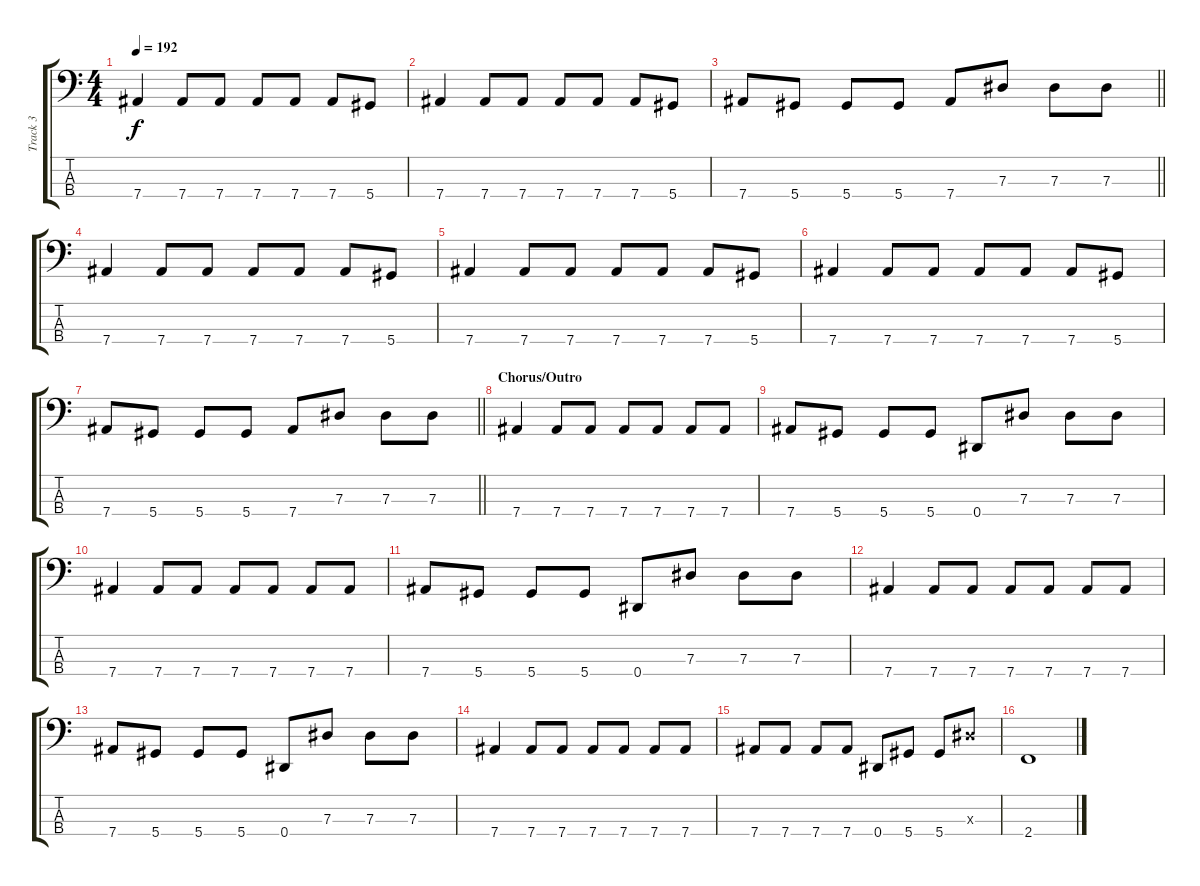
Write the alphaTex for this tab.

\track ("Track 3" "Track 3") {instrument electricbassfinger}
\staff {score tabs}
\tuning (Gb2 Db2 Ab1 Eb1) {hide}
\ts (4 4)
\tempo 192
\clef f4
\ks c
7.4.4{dy f} 7.4.8 7.4.8 7.4.8 7.4.8 7.4.8 5.4.8 |
7.4.4 7.4.8 7.4.8 7.4.8 7.4.8 7.4.8 5.4.8 |
\barLineRight lightlight
7.4.8 5.4.8 5.4.8 5.4.8 7.4.8 7.3.8 7.3.8 7.3.8 |
7.4.4 7.4.8 7.4.8 7.4.8 7.4.8 7.4.8 5.4.8 |
7.4.4 7.4.8 7.4.8 7.4.8 7.4.8 7.4.8 5.4.8 |
7.4.4 7.4.8 7.4.8 7.4.8 7.4.8 7.4.8 5.4.8 |
\barLineRight lightlight
7.4.8 5.4.8 5.4.8 5.4.8 7.4.8 7.3.8 7.3.8 7.3.8 |
\section ("" "Chorus/Outro")
7.4.4 7.4.8 7.4.8 7.4.8 7.4.8 7.4.8 7.4.8 |
7.4.8 5.4.8 5.4.8 5.4.8 0.4.8 7.3.8 7.3.8 7.3.8 |
7.4.4 7.4.8 7.4.8 7.4.8 7.4.8 7.4.8 7.4.8 |
7.4.8 5.4.8 5.4.8 5.4.8 0.4.8 7.3.8 7.3.8 7.3.8 |
7.4.4 7.4.8 7.4.8 7.4.8 7.4.8 7.4.8 7.4.8 |
7.4.8 5.4.8 5.4.8 5.4.8 0.4.8 7.3.8 7.3.8 7.3.8 |
7.4.4 7.4.8 7.4.8 7.4.8 7.4.8 7.4.8 7.4.8 |
7.4.8 7.4.8 7.4.8 7.4.8 0.4.8 5.4.8 5.4.8 7.3{x}.8 |
2.4.1
